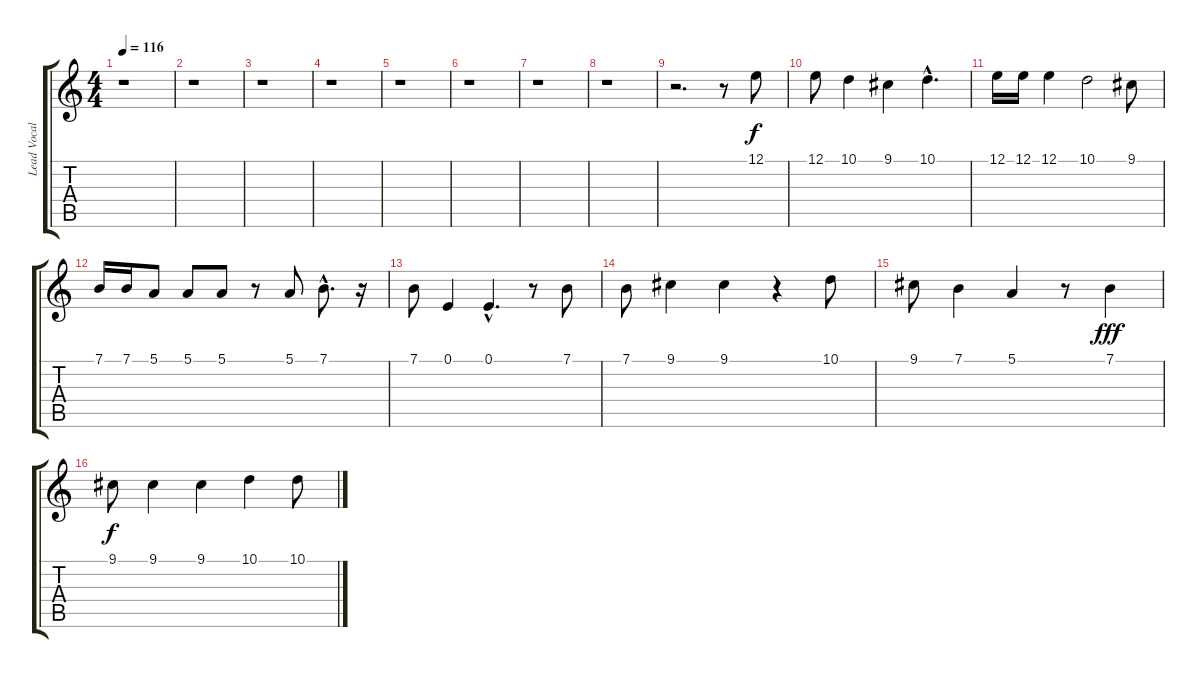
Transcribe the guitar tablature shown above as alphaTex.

\track ("Lead Vocals" "Lead Vocal") {instrument choiraahs}
\staff {score tabs}
\tuning (E4 B3 G3 D3 A2 E2) {hide}
\ts (4 4)
\tempo 116
\clef g2
\ks c
r.1{dy f} |
r.1 |
r.1 |
r.1 |
r.1 |
r.1 |
r.1 |
r.1 |
r.2{d} r.8 12.1.8 |
12.1.8 10.1.4 9.1.4 10.1{hac}.4{d} |
12.1.16 12.1.16 12.1.4 10.1.2 9.1.8 |
7.1.16 7.1.16 5.1.8 5.1.8 5.1.8 r.8 5.1.8 7.1{hac}.8{d} r.16 |
7.1.8 0.1.4 0.1{hac}.4{d} r.8 7.1.8 |
7.1.8 9.1.4 9.1.4 r.4 10.1.8 |
9.1.8 7.1.4 5.1.4 r.8 7.1.4{dy fff} |
9.1.8{dy f} 9.1.4 9.1.4 10.1.4 10.1.8
